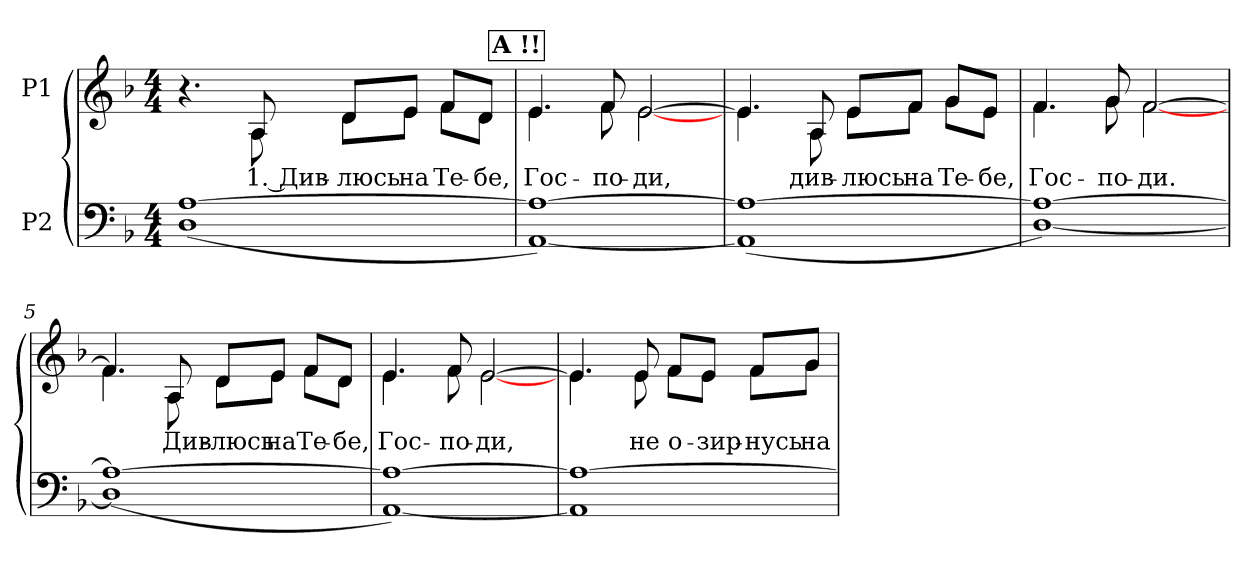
**kern	**kern	**text
*part2	*part1	*part1
*staff2	*staff1	*staff1
*I"P2	*I"P1	*
!!LO:PB:g=z
*clefF4	*clefG2	*
*k[b-]	*k[b-]	*
*F:	*F:	*
*M4/4	*M4/4	*
*MM92	*MM92	*
=1	=1	=1
*^	*^	*
[>1Ai	(1Di	4.r	4.ryy	.
!	!	!	!	!LO:LY:b:color=#000000
.	.	8Ai/	8Ai\	1. Див-
!	!	!	!	!LO:LY:b:color=#000000
.	.	8di/L	8di\L	-люсь
!	!	!	!	!LO:LY:b:color=#000000
.	.	8ei/J	8ei\J	на
!	!	!	!	!LO:LY:b:color=#000000
.	.	8fi/L	8fi\L	Те-
!	!	!	!	!LO:LY:b:color=#000000
.	.	8di/J	8di\J	-бе,
!!LO:REH:place=s1:color=#000000:enc=box:fs=17.9779:t=A	!!
=2	=2	=2	=2	=2
!	!	!	!	!LO:LY:b:color=#000000
1Ai_>	[<1AAi)	4.ei/	4.ei\	Гос-
!	!	!	!	!LO:LY:b:color=#000000
.	.	8fi/	8fi\	-по-
!	!	!	!	!LO:LY:b:color=#000000
.	.	[>2ei/	[<2ei\	-ди,
=3	=3	=3	=3	=3
1Ai_>	(1AAi]	4.ei/]	4.ei\	.
!	!	!	!	!LO:LY:b:color=#000000
.	.	8Ai/	8Ai\	див-
!	!	!	!	!LO:LY:b:color=#000000
.	.	8ei/L	8ei\L	-люсь
!	!	!	!	!LO:LY:b:color=#000000
.	.	8fi/J	8fi\J	на
!	!	!	!	!LO:LY:b:color=#000000
.	.	8gi/L	8gi\L	Те-
!	!	!	!	!LO:LY:b:color=#000000
.	.	8ei/J	8ei\J	-бе,
=4	=4	=4	=4	=4
!	!	!	!	!LO:LY:b:color=#000000
1Ai_>	[<1Di)	4.fi/	4.fi\	Гос-
!	!	!	!	!LO:LY:b:color=#000000
.	.	8gi/	8gi\	-по-
!	!	!	!	!LO:LY:b:color=#000000
.	.	[>2fi/	[<2fi\	-ди.
!!LO:LB:g=z	!!
=5	=5	=5	=5	=5
1Ai_>	(1Di]	4.fi/]	4.fi\	.
!	!	!	!	!LO:LY:b:color=#000000
.	.	8Ai/	8Ai\	Див-
!	!	!	!	!LO:LY:b:color=#000000
.	.	8di/L	8di\L	-люсь
!	!	!	!	!LO:LY:b:color=#000000
.	.	8ei/J	8ei\J	на
!	!	!	!	!LO:LY:b:color=#000000
.	.	8fi/L	8fi\L	Те-
!	!	!	!	!LO:LY:b:color=#000000
.	.	8di/J	8di\J	-бе,
=6	=6	=6	=6	=6
!	!	!	!	!LO:LY:b:color=#000000
1Ai_>	[<1AAi)	4.ei/	4.ei\	Гос-
!	!	!	!	!LO:LY:b:color=#000000
.	.	8fi/	8fi\	-по-
!	!	!	!	!LO:LY:b:color=#000000
.	.	[>2ei/	[<2ei\	-ди,
=7	=7	=7	=7	=7
1Ai_>	1AAi]	4.ei/]	4.ei\	.
!	!	!	!	!LO:LY:b:color=#000000
.	.	8ei/	8ei\	не
!	!	!	!	!LO:LY:b:color=#000000
.	.	8fi/L	8fi\L	о-
!	!	!	!	!LO:LY:b:color=#000000
.	.	8ei/J	8ei\J	-зир-
!	!	!	!	!LO:LY:b:color=#000000
.	.	8fi/L	8fi\L	-нусь
!	!	!	!	!LO:LY:b:color=#000000
.	.	8gi/J	8gi\J	на-
*v	*v	*	*	*
*	*v	*v	*
=	=	=
*-	*-	*-
